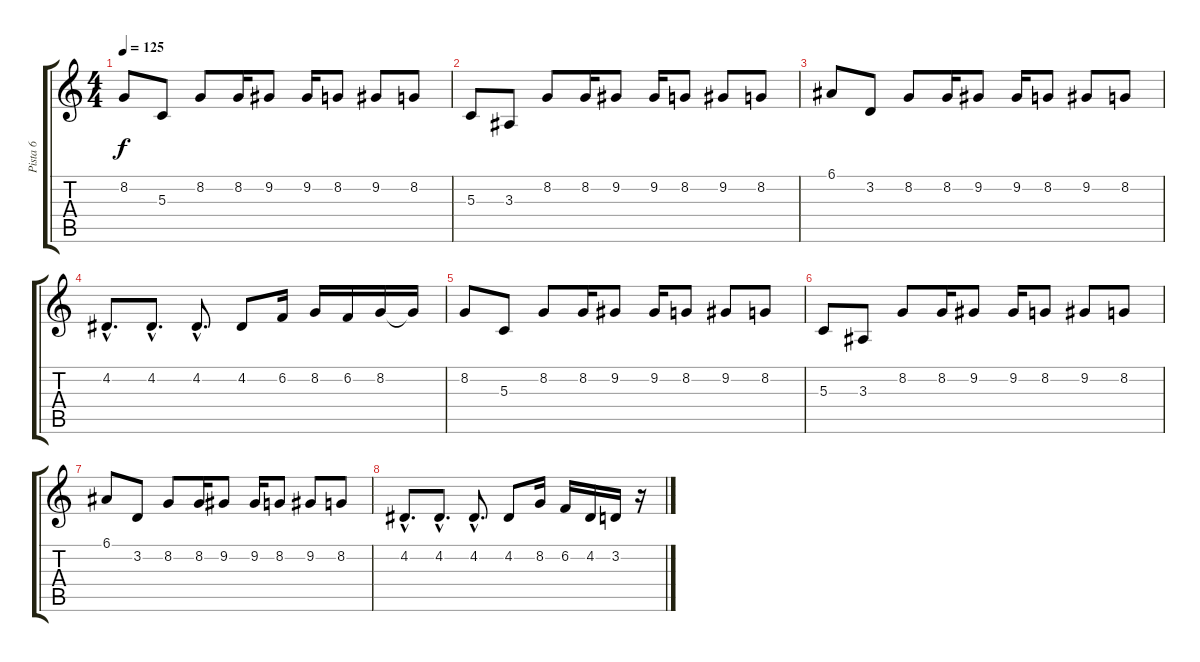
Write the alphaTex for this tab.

\track ("Pista 6" "Pista 6") {instrument brasssection}
\staff {score tabs}
\tuning (E4 B3 G3 D3 A2 E2) {hide}
\ts (4 4)
\tempo 125
\clef g2
\ks c
8.2.8{dy f} 5.3.8 8.2.8 8.2.16 9.2.8 9.2.16 8.2.8 9.2.8 8.2.8 |
5.3.8 3.3.8 8.2.8 8.2.16 9.2.8 9.2.16 8.2.8 9.2.8 8.2.8 |
6.1.8 3.2.8 8.2.8 8.2.16 9.2.8 9.2.16 8.2.8 9.2.8 8.2.8 |
4.2{hac}.8{d} 4.2{hac}.8{d} 4.2{hac}.8{d} 4.2.8 6.2.16 8.2.16 6.2.16 8.2.16 8.2{t}.16 |
8.2.8{volume 0} 5.3.8 8.2.8 8.2.16 9.2.8 9.2.16 8.2.8 9.2.8 8.2.8 |
5.3.8 3.3.8 8.2.8 8.2.16 9.2.8 9.2.16 8.2.8 9.2.8 8.2.8 |
6.1.8 3.2.8 8.2.8 8.2.16 9.2.8 9.2.16 8.2.8 9.2.8 8.2.8 |
4.2{hac}.8{d} 4.2{hac}.8{d} 4.2{hac}.8{d} 4.2.8 8.2.16 6.2.16 4.2.16 3.2.16 r.16
